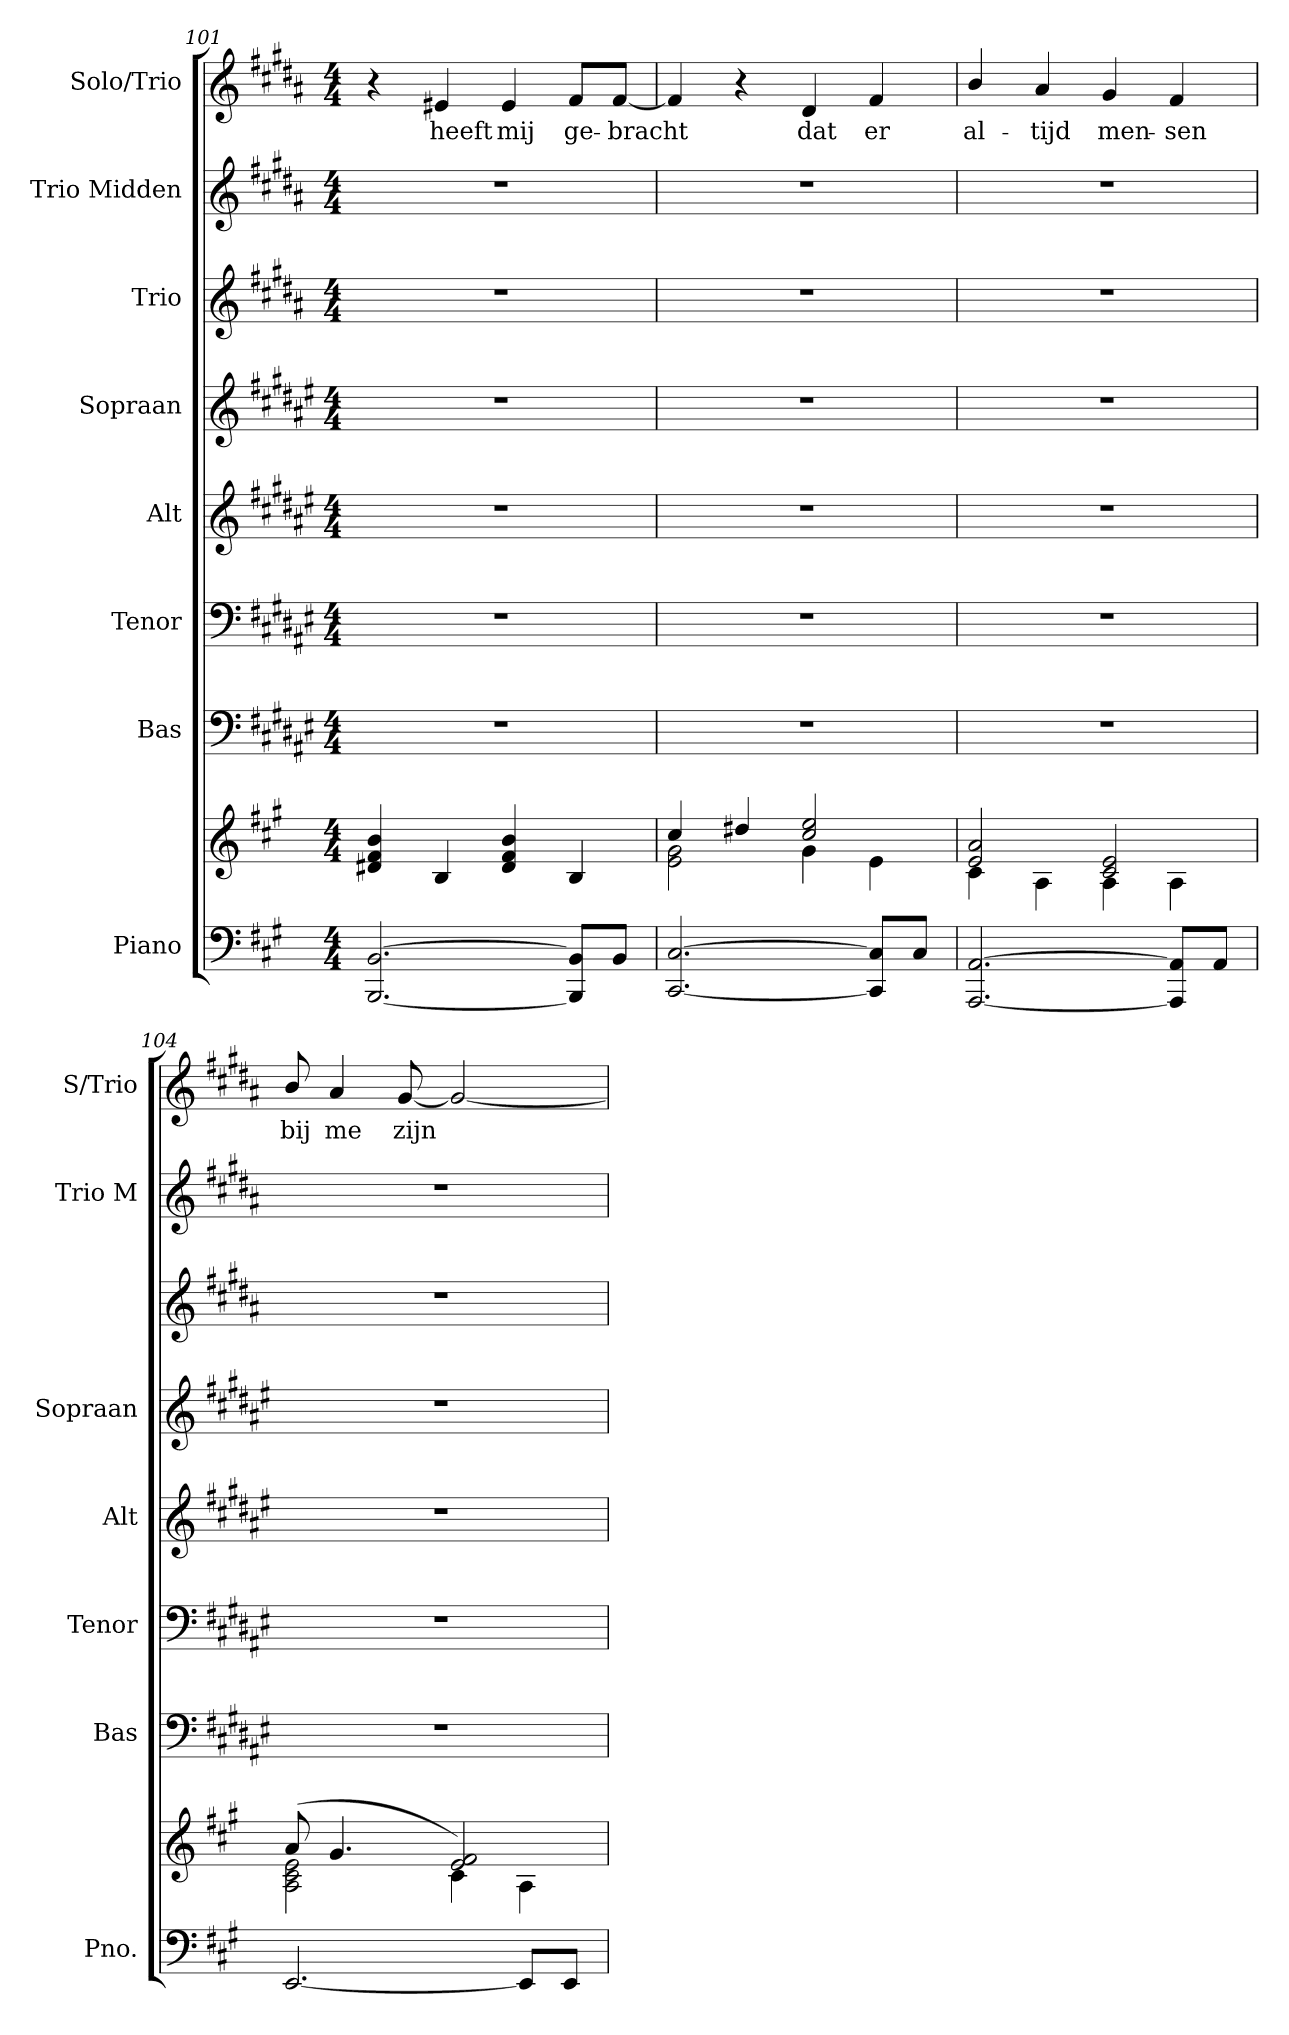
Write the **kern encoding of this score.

**kern	**kern	**kern	**kern	**kern	**kern	**kern	**kern	**kern	**text
*part8	*part8	*part7	*part6	*part5	*part4	*part3	*part2	*part1	*part1
*staff9	*staff8	*staff7	*staff6	*staff5	*staff4	*staff3	*staff2	*staff1	*staff1
*I"Piano	*	*I"Bas	*I"Tenor	*I"Alt	*I"Sopraan	*I"Trio	*I"Trio Midden	*I"Solo/Trio	*
*I'Pno.	*	*I'Bas	*I'Tenor	*I'Alt	*I'Sopraan	*	*I'Trio M	*I'S/Trio	*
*clefF4	*clefG2	*clefF4	*clefF4	*clefG2	*clefG2	*clefG2	*clefG2	*clefG2	*
*	*	*ITrd5c9	*ITrd5c9	*ITrd5c9	*ITrd5c9	*ITrd1c2	*ITrd1c2	*ITrd1c2	*
*k[f#c#g#]	*k[f#c#g#]	*k[f#c#g#]	*k[f#c#g#]	*k[f#c#g#]	*k[f#c#g#]	*k[f#c#g#]	*k[f#c#g#]	*k[f#c#g#]	*
*M4/4	*M4/4	*M4/4	*M4/4	*M4/4	*M4/4	*M4/4	*M4/4	*M4/4	*
=101	=101	=101	=101	=101	=101	=101	=101	=101	=101
[2.BBB/ [2.BB/	4d#X/ 4f#/ 4b/	1r	1r	1r	1r	1r	1r	4r	.
!	!	!	!	!	!	!	!	!	!LO:LY:b
.	4B/	.	.	.	.	.	.	4d#X/	heeft
!	!	!	!	!	!	!	!	!	!LO:LY:b
.	4d#/ 4f#/ 4b/	.	.	.	.	.	.	4d#/	mij
!	!	!	!	!	!	!	!	!	!LO:LY:b
8BBB/] 8BB/]L	4B/	.	.	.	.	.	.	8e/L	ge-
!	!	!	!	!	!	!	!	!	!LO:LY:b
8BB/J	.	.	.	.	.	.	.	[8e/J	-bracht
!!LO:PB:g=z
=102	=102	=102	=102	=102	=102	=102	=102	=102	=102
*	*^	*	*	*	*	*	*	*	*
[2.CC#/ [2.C#/	4cc#/	2e\ 2g#\	1r	1r	1r	1r	1r	1r	4e/]	.
.	4dd#X/	.	.	.	.	.	.	.	4r	.
!	!	!	!	!	!	!	!	!	!	!LO:LY:b
.	2cc#/ 2ee/	4g#\	.	.	.	.	.	.	4c#/	dat
!	!	!	!	!	!	!	!	!	!	!LO:LY:b
8CC#/] 8C#/]L	.	4e\	.	.	.	.	.	.	4e/	er
8C#/J	.	.	.	.	.	.	.	.	.	.
=103	=103	=103	=103	=103	=103	=103	=103	=103	=103	=103
!	!	!	!	!	!	!	!	!	!	!LO:LY:b
[2.AAA/ [2.AA/	2e/ 2a/	4c#\	1r	1r	1r	1r	1r	1r	4a/	al-
!	!	!	!	!	!	!	!	!	!	!LO:LY:b
.	.	4A\	.	.	.	.	.	.	4g#/	-tijd
!	!	!	!	!	!	!	!	!	!	!LO:LY:b
.	2c#/ 2e/	4A\	.	.	.	.	.	.	4f#/	men-
!	!	!	!	!	!	!	!	!	!	!LO:LY:b
8AAA/] 8AA/]L	.	4A\	.	.	.	.	.	.	4e/	-sen
8AA/J	.	.	.	.	.	.	.	.	.	.
=104	=104	=104	=104	=104	=104	=104	=104	=104	=104	=104
!	!	!	!	!	!	!	!	!	!	!LO:LY:b
[2.EE/	(>8a/	2A\ 2c#\ 2e\	1r	1r	1r	1r	1r	1r	8a/	bij
!	!	!	!	!	!	!	!	!	!	!LO:LY:b
.	4.g#/	.	.	.	.	.	.	.	4g#/	me
!	!	!	!	!	!	!	!	!	!	!LO:LY:b
.	.	.	.	.	.	.	.	.	[8f#/	zijn
.	2e/ 2f#/)	4c#\	.	.	.	.	.	.	2f#/_	.
8EE/L]	.	4A\	.	.	.	.	.	.	.	.
8EE/J	.	.	.	.	.	.	.	.	.	.
*	*v	*v	*	*	*	*	*	*	*	*
=	=	=	=	=	=	=	=	=	=
*-	*-	*-	*-	*-	*-	*-	*-	*-	*-
